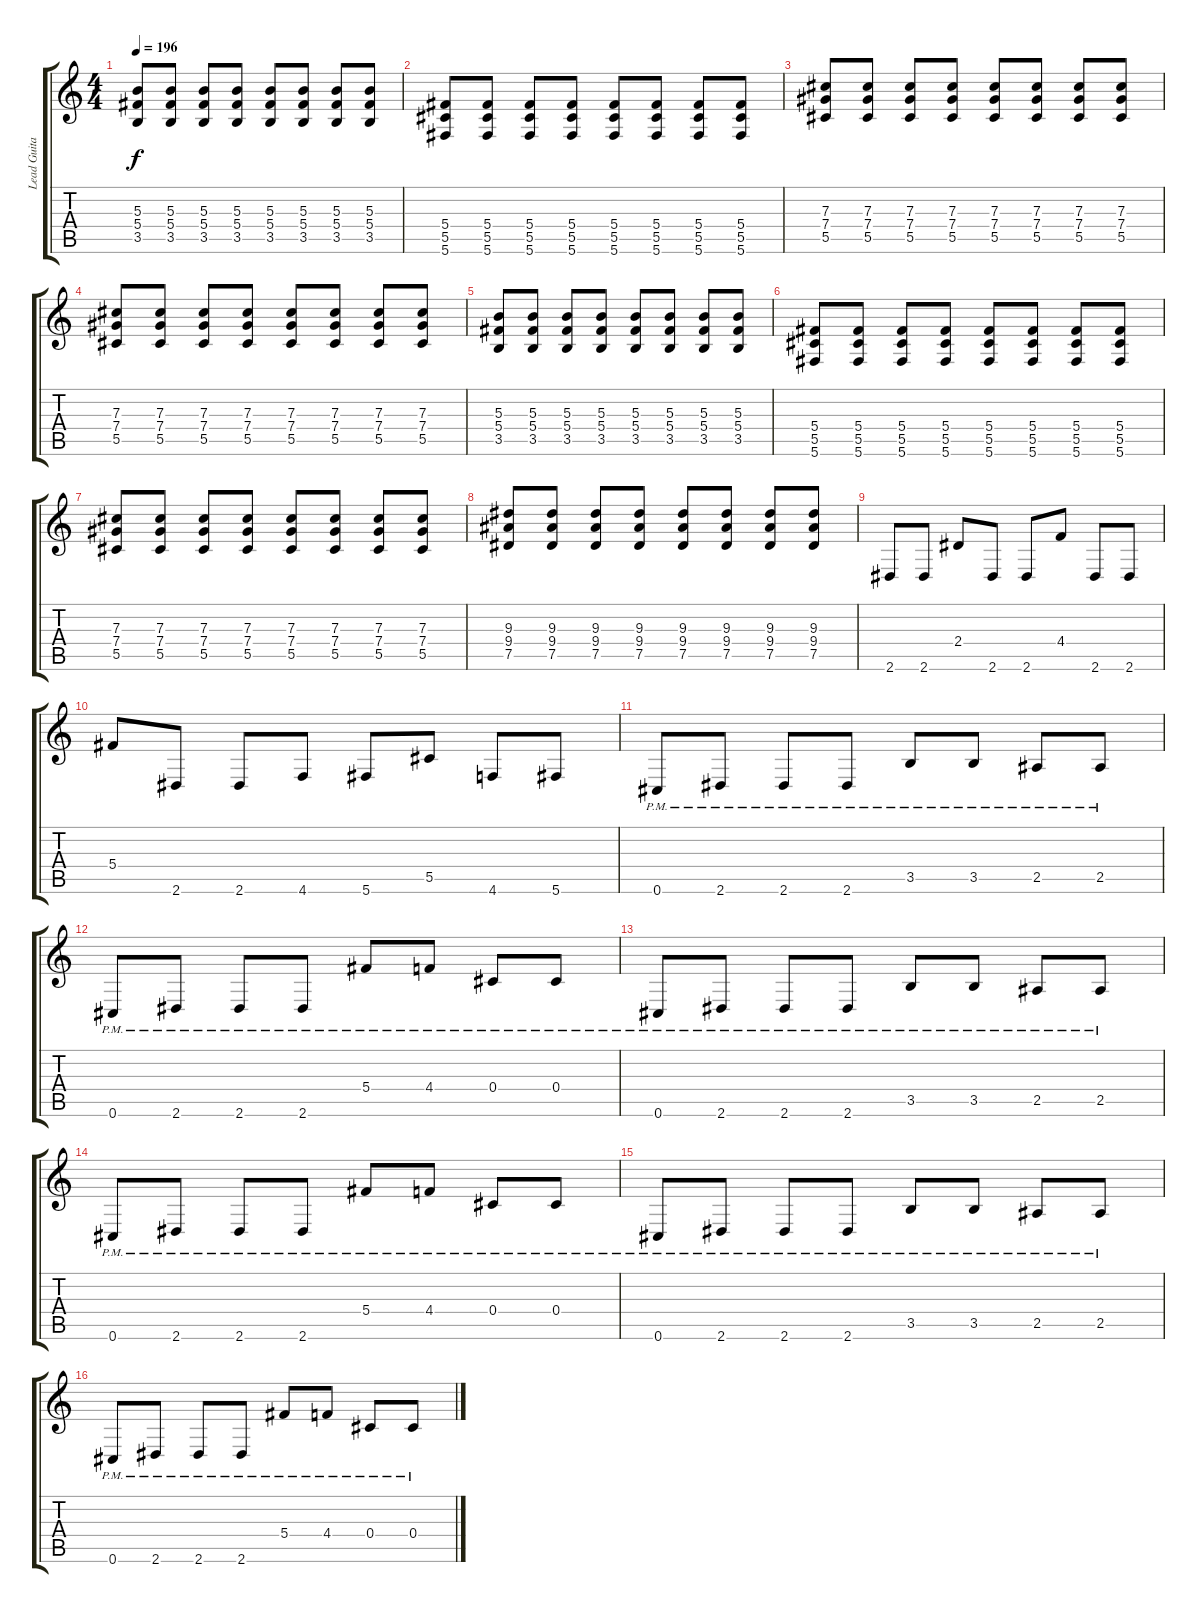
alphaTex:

\track ("Lead Guitar" "Lead Guita") {instrument distortionguitar}
\staff {score tabs}
\tuning (Eb4 Bb3 Gb3 Db3 Ab2 Db2) {hide}
\ts (4 4)
\tempo 196
\clef g2
\ks c
(5.3 5.4 3.5).8{dy f} (5.3 5.4 3.5).8 (5.3 5.4 3.5).8 (5.3 5.4 3.5).8 (5.3 5.4 3.5).8 (5.3 5.4 3.5).8 (5.3 5.4 3.5).8 (5.3 5.4 3.5).8 |
(5.4 5.5 5.6).8 (5.4 5.5 5.6).8 (5.4 5.5 5.6).8 (5.4 5.5 5.6).8 (5.4 5.5 5.6).8 (5.4 5.5 5.6).8 (5.4 5.5 5.6).8 (5.4 5.5 5.6).8 |
(7.3 7.4 5.5).8 (7.3 7.4 5.5).8 (7.3 7.4 5.5).8 (7.3 7.4 5.5).8 (7.3 7.4 5.5).8 (7.3 7.4 5.5).8 (7.3 7.4 5.5).8 (7.3 7.4 5.5).8 |
(7.3 7.4 5.5).8 (7.3 7.4 5.5).8 (7.3 7.4 5.5).8 (7.3 7.4 5.5).8 (7.3 7.4 5.5).8 (7.3 7.4 5.5).8 (7.3 7.4 5.5).8 (7.3 7.4 5.5).8 |
(5.3 5.4 3.5).8 (5.3 5.4 3.5).8 (5.3 5.4 3.5).8 (5.3 5.4 3.5).8 (5.3 5.4 3.5).8 (5.3 5.4 3.5).8 (5.3 5.4 3.5).8 (5.3 5.4 3.5).8 |
(5.4 5.5 5.6).8 (5.4 5.5 5.6).8 (5.4 5.5 5.6).8 (5.4 5.5 5.6).8 (5.4 5.5 5.6).8 (5.4 5.5 5.6).8 (5.4 5.5 5.6).8 (5.4 5.5 5.6).8 |
(7.3 7.4 5.5).8 (7.3 7.4 5.5).8 (7.3 7.4 5.5).8 (7.3 7.4 5.5).8 (7.3 7.4 5.5).8 (7.3 7.4 5.5).8 (7.3 7.4 5.5).8 (7.3 7.4 5.5).8 |
(9.3 9.4 7.5).8 (9.3 9.4 7.5).8 (9.3 9.4 7.5).8 (9.3 9.4 7.5).8 (9.3 9.4 7.5).8 (9.3 9.4 7.5).8 (9.3 9.4 7.5).8 (9.3 9.4 7.5).8 |
2.6.8 2.6.8 2.4.8 2.6.8 2.6.8 4.4.8 2.6.8 2.6.8 |
5.4.8 2.6.8 2.6.8 4.6.8 5.6.8 5.5.8 4.6.8 5.6.8 |
0.6{pm}.8 2.6{pm}.8 2.6{pm}.8 2.6{pm}.8 3.5{pm}.8 3.5{pm}.8 2.5{pm}.8 2.5{pm}.8 |
0.6{pm}.8 2.6{pm}.8 2.6{pm}.8 2.6{pm}.8 5.4{pm}.8 4.4{pm}.8 0.4{pm}.8 0.4{pm}.8 |
0.6{pm}.8 2.6{pm}.8 2.6{pm}.8 2.6{pm}.8 3.5{pm}.8 3.5{pm}.8 2.5{pm}.8 2.5{pm}.8 |
0.6{pm}.8 2.6{pm}.8 2.6{pm}.8 2.6{pm}.8 5.4{pm}.8 4.4{pm}.8 0.4{pm}.8 0.4{pm}.8 |
0.6{pm}.8 2.6{pm}.8 2.6{pm}.8 2.6{pm}.8 3.5{pm}.8 3.5{pm}.8 2.5{pm}.8 2.5{pm}.8 |
0.6{pm}.8 2.6{pm}.8 2.6{pm}.8 2.6{pm}.8 5.4{pm}.8 4.4{pm}.8 0.4{pm}.8 0.4{pm}.8
